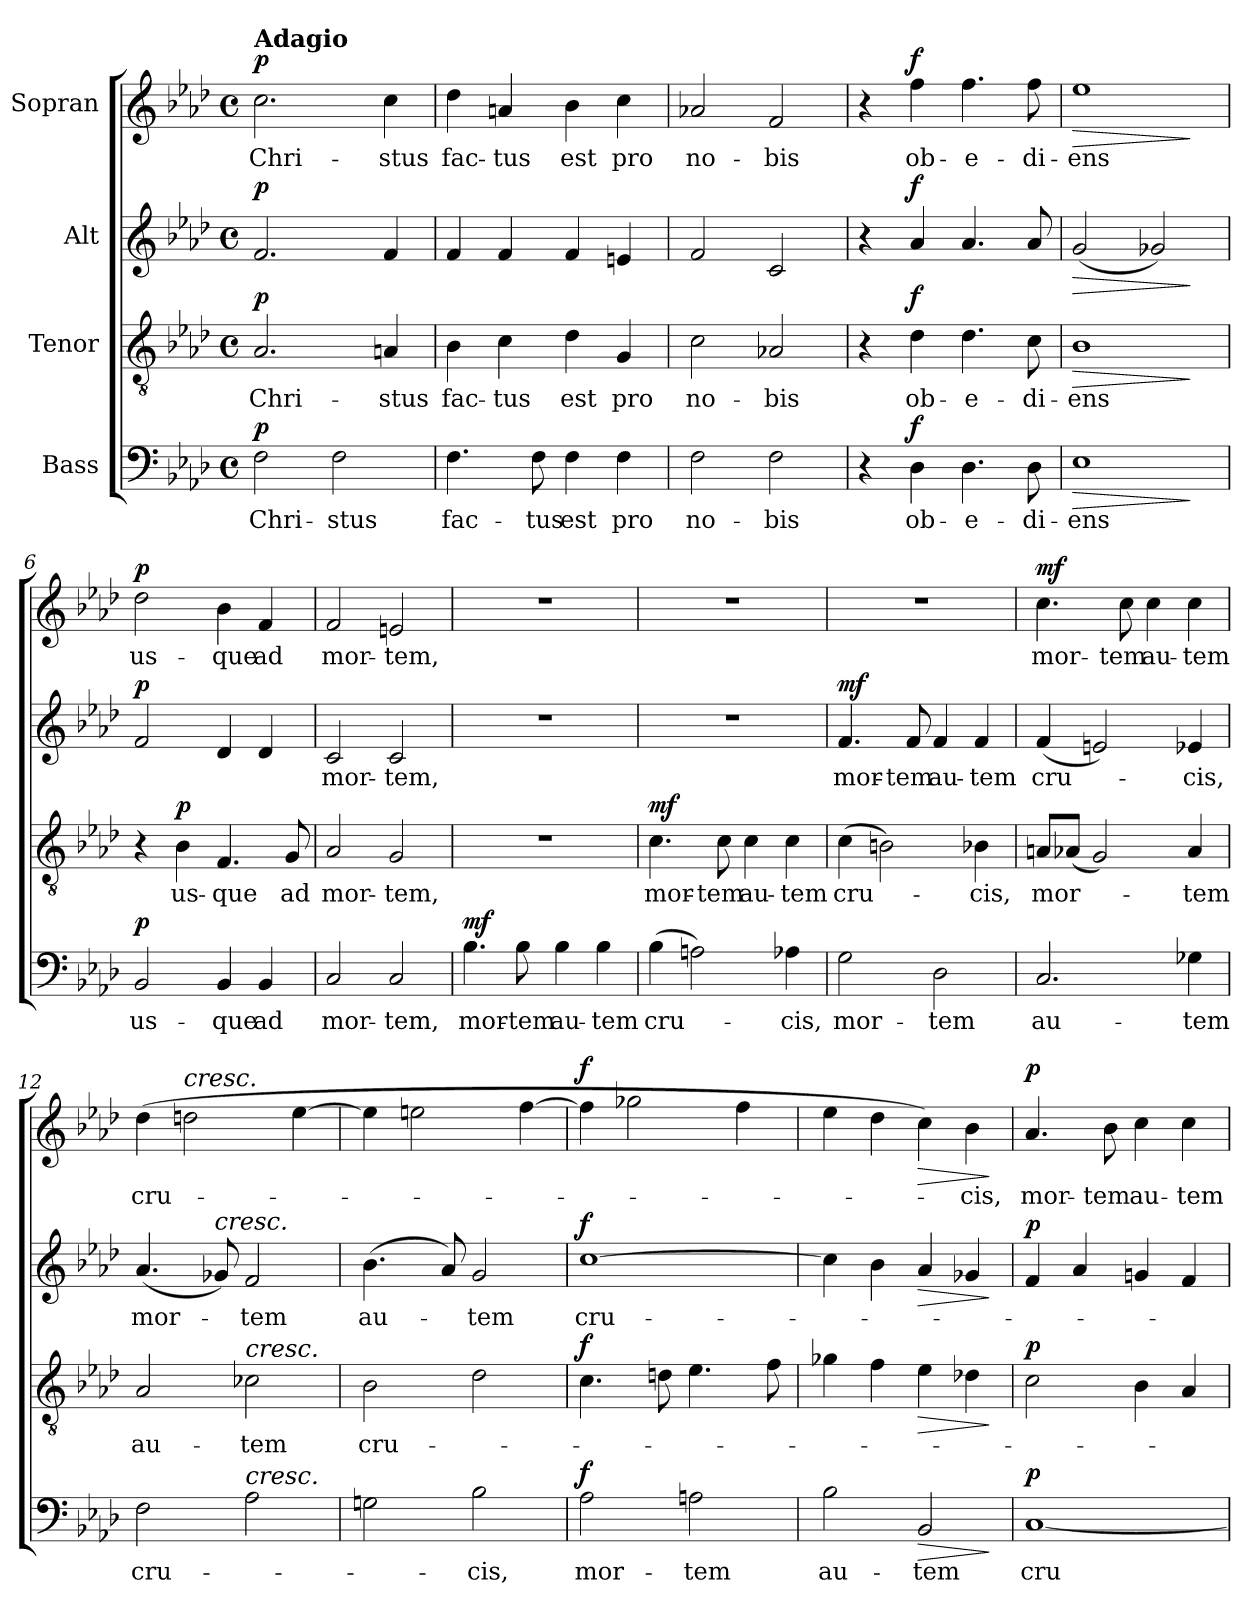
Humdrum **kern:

**kern	**text	**dynam	**kern	**text	**dynam	**kern	**text	**dynam	**kern	**text	**dynam
*part4	*part4	*part4	*part3	*part3	*part3	*part2	*part2	*part2	*part1	*part1	*part1
*staff4	*staff4	*staff4	*staff3	*staff3	*staff3	*staff2	*staff2	*staff2	*staff1	*staff1	*staff1
*I"Bass	*	*	*I"Tenor	*	*	*I"Alt	*	*	*I"Sopran	*	*
*clefF4	*	*	*clefGv2	*	*	*clefG2	*	*	*clefG2	*	*
*k[b-e-a-d-]	*	*	*k[b-e-a-d-]	*	*	*k[b-e-a-d-]	*	*	*k[b-e-a-d-]	*	*
*A-:	*	*	*A-:	*	*	*A-:	*	*	*A-:	*	*
*M4/4	*	*	*M4/4	*	*	*M4/4	*	*	*M4/4	*	*
*met(c)	*	*	*met(c)	*	*	*met(c)	*	*	*met(c)	*	*
*MM69	*	*	*MM69	*	*	*MM69	*	*	*MM69	*	*
=1	=1	=1	=1	=1	=1	=1	=1	=1	=1	=1	=1
!	!	!	!	!	!	!	!	!	!LO:TX:a:B:t=Adagio	!	!
!	!	!LO:DY:a	!	!	!LO:DY:a	!	!	!LO:DY:a	!	!	!LO:DY:a
2F\	Chri-	p	2.A-/	Chri-	p	2.f/	.	p	2.cc\	Chri-	p
2F\	-stus	.	.	.	.	.	.	.	.	.	.
.	.	.	4An/	-stus	.	4f/	.	.	4cc\	-stus	.
=2	=2	=2	=2	=2	=2	=2	=2	=2	=2	=2	=2
4.F\	fac-	.	4B-\	fac-	.	4f/	.	.	4dd-\	fac-	.
.	.	.	4c\	-tus	.	4f/	.	.	4an/	-tus	.
8F\	-tus	.	.	.	.	.	.	.	.	.	.
4F\	est	.	4d-\	est	.	4f/	.	.	4b-\	est	.
4F\	pro	.	4G/	pro	.	4en/	.	.	4cc\	pro	.
=3	=3	=3	=3	=3	=3	=3	=3	=3	=3	=3	=3
2F\	no-	.	2c\	no-	.	2f/	.	.	2a-X/	no-	.
2F\	-bis	.	2A-X/	-bis	.	2c/	.	.	2f/	-bis	.
=4	=4	=4	=4	=4	=4	=4	=4	=4	=4	=4	=4
4r	.	.	4r	.	.	4r	.	.	4r	.	.
!	!	!LO:DY:a	!	!	!LO:DY:a	!	!	!LO:DY:a	!	!	!LO:DY:a
4D-\	ob-	f	4d-\	ob-	f	4a-/	.	f	4ff\	ob-	f
4.D-\	-e-	.	4.d-\	-e-	.	4.a-/	.	.	4.ff\	-e-	.
8D-\	-di-	.	8c\	-di-	.	8a-/	.	.	8ff\	-di-	.
=5	=5	=5	=5	=5	=5	=5	=5	=5	=5	=5	=5
!	!	!LO:HP:b	!	!	!LO:HP:b	!	!	!LO:HP:b	!	!	!LO:HP:b
1E-	-ens	>	1B-	-ens	>	(2g/	.	>	1ee-	-ens	>
.	.	.	.	.	.	2g-X/)	.	.	.	.	.
.	.	]	.	.	]	.	.	]	.	.	]
=6	=6	=6	=6	=6	=6	=6	=6	=6	=6	=6	=6
!	!	!LO:DY:a	!	!	!	!	!	!LO:DY:a	!	!	!LO:DY:a
2BB-/	us-	p	4r	.	.	2f/	.	p	2dd-\	us-	p
!	!	!	!	!	!LO:DY:a	!	!	!	!	!	!
.	.	.	4B-\	us-	p	.	.	.	.	.	.
4BB-/	-que	.	4.F/	-que	.	4d-/	.	.	4b-\	-que	.
4BB-/	ad	.	.	.	.	4d-/	.	.	4f/	ad	.
.	.	.	8G/	ad	.	.	.	.	.	.	.
!!LO:LB:g=z
=7	=7	=7	=7	=7	=7	=7	=7	=7	=7	=7	=7
2C/	mor-	.	2A-/	mor-	.	2c/	mor-	.	2f/	mor-	.
2C/	-tem,	.	2G/	-tem,	.	2c/	-tem,	.	2en/	-tem,	.
=8	=8	=8	=8	=8	=8	=8	=8	=8	=8	=8	=8
!	!	!LO:DY:a	!	!	!	!	!	!	!	!	!
4.B-\	mor-	mf	1r	.	.	1r	.	.	1r	.	.
8B-\	-tem	.	.	.	.	.	.	.	.	.	.
4B-\	au-	.	.	.	.	.	.	.	.	.	.
4B-\	-tem	.	.	.	.	.	.	.	.	.	.
=9	=9	=9	=9	=9	=9	=9	=9	=9	=9	=9	=9
!	!	!	!	!	!LO:DY:a	!	!	!	!	!	!
(>4B-\	cru-	.	4.c\	mor-	mf	1r	.	.	1r	.	.
2An\)	.	.	.	.	.	.	.	.	.	.	.
.	.	.	8c\	-tem	.	.	.	.	.	.	.
.	.	.	4c\	au-	.	.	.	.	.	.	.
4A-X\	-cis,	.	4c\	-tem	.	.	.	.	.	.	.
=10	=10	=10	=10	=10	=10	=10	=10	=10	=10	=10	=10
!	!	!	!	!	!	!	!	!LO:DY:a	!	!	!
2G\	mor-	.	(>4c\	cru-	.	4.f/	mor-	mf	1r	.	.
.	.	.	2Bn\)	.	.	.	.	.	.	.	.
.	.	.	.	.	.	8f/	-tem	.	.	.	.
2D-\	-tem	.	.	.	.	4f/	au-	.	.	.	.
.	.	.	4B-X\	-cis,	.	4f/	-tem	.	.	.	.
=11	=11	=11	=11	=11	=11	=11	=11	=11	=11	=11	=11
!	!	!	!	!	!	!	!	!	!	!	!LO:DY:a
2.C/	au-	.	8An/L	mor-	.	(>4f/	cru-	.	4.cc\	mor-	mf
.	.	.	(8A-X/J	.	.	.	.	.	.	.	.
.	.	.	2G/)	.	.	2en/)	.	.	.	.	.
.	.	.	.	.	.	.	.	.	8cc\	-tem	.
.	.	.	.	.	.	.	.	.	4cc\	au-	.
4G-X\	-tem	.	4A-/	-tem	.	4e-X/	-cis,	.	4cc\	-tem	.
=12	=12	=12	=12	=12	=12	=12	=12	=12	=12	=12	=12
2F\	cru-	.	2A-/	au-	.	(4.a-/	mor-	.	(>4dd-\	cru-	.
!	!	!	!	!	!	!	!	!	!LO:TX:a:i:t=cresc.	!	!
.	.	.	.	.	.	.	.	.	2ddn\	.	.
!	!	!	!	!	!	!LO:TX:a:i:t=cresc.	!	!	!	!	!
.	.	.	.	.	.	8g-X/)	.	.	.	.	.
!	!	!	!LO:TX:a:i:t=cresc.	!	!	!	!	!	!	!	!
!LO:TX:a:i:t=cresc.	!	!	!	!	!	!	!	!	!	!	!
2A-\	.	.	2c-X\	-tem	.	2f/	-tem	.	.	.	.
.	.	.	.	.	.	.	.	.	[4ee-\	.	.
!!LO:LB:g=z
=13	=13	=13	=13	=13	=13	=13	=13	=13	=13	=13	=13
2Gn\	.	.	2B-\	cru-	.	(>4.b-\	au-	.	4ee-\]	.	.
.	.	.	.	.	.	.	.	.	2een\	.	.
.	.	.	.	.	.	8a-/)	.	.	.	.	.
2B-\	-cis,	.	2d-\	.	.	2g/	-tem	.	.	.	.
.	.	.	.	.	.	.	.	.	[4ff\	.	.
=14	=14	=14	=14	=14	=14	=14	=14	=14	=14	=14	=14
!	!	!LO:DY:a	!	!	!LO:DY:a	!	!	!LO:DY:a	!	!	!LO:DY:a
2A-\	mor-	f	4.c\	.	f	[1cc	cru-	f	4ff\]	.	f
.	.	.	.	.	.	.	.	.	2gg-X\	.	.
.	.	.	8dn\	.	.	.	.	.	.	.	.
2An\	-tem	.	4.e-\	.	.	.	.	.	.	.	.
.	.	.	.	.	.	.	.	.	4ff\	.	.
.	.	.	8f\	.	.	.	.	.	.	.	.
=15	=15	=15	=15	=15	=15	=15	=15	=15	=15	=15	=15
2B-\	au-	.	4g-X\	.	.	4cc\]	.	.	4ee-\	.	.
.	.	.	4f\	.	.	4b-\	.	.	4dd-\	.	.
!	!	!LO:HP:b	!	!	!LO:HP:b	!	!	!LO:HP:b	!	!	!LO:HP:b
2BB-/	-tem	>	4e-\	.	>	4a-/	.	>	4cc\)	.	>
.	.	.	4d-X\	.	.	4g-X/	.	.	4b-\	-cis,	.
.	.	]	.	.	]	.	.	]	.	.	]
=16	=16	=16	=16	=16	=16	=16	=16	=16	=16	=16	=16
!	!	!LO:DY:a	!	!	!LO:DY:a	!	!	!LO:DY:a	!	!	!LO:DY:a
[1C	cru-	p	2c\	.	p	4f/	.	p	4.a-/	mor-	p
.	.	.	.	.	.	4a-/	.	.	.	.	.
.	.	.	.	.	.	.	.	.	8b-\	-tem	.
.	.	.	4B-\	.	.	4gn/	.	.	4cc\	au-	.
.	.	.	4A-/	.	.	4f/	.	.	4cc\	-tem	.
=	=	=	=	=	=	=	=	=	=	=	=
*-	*-	*-	*-	*-	*-	*-	*-	*-	*-	*-	*-
